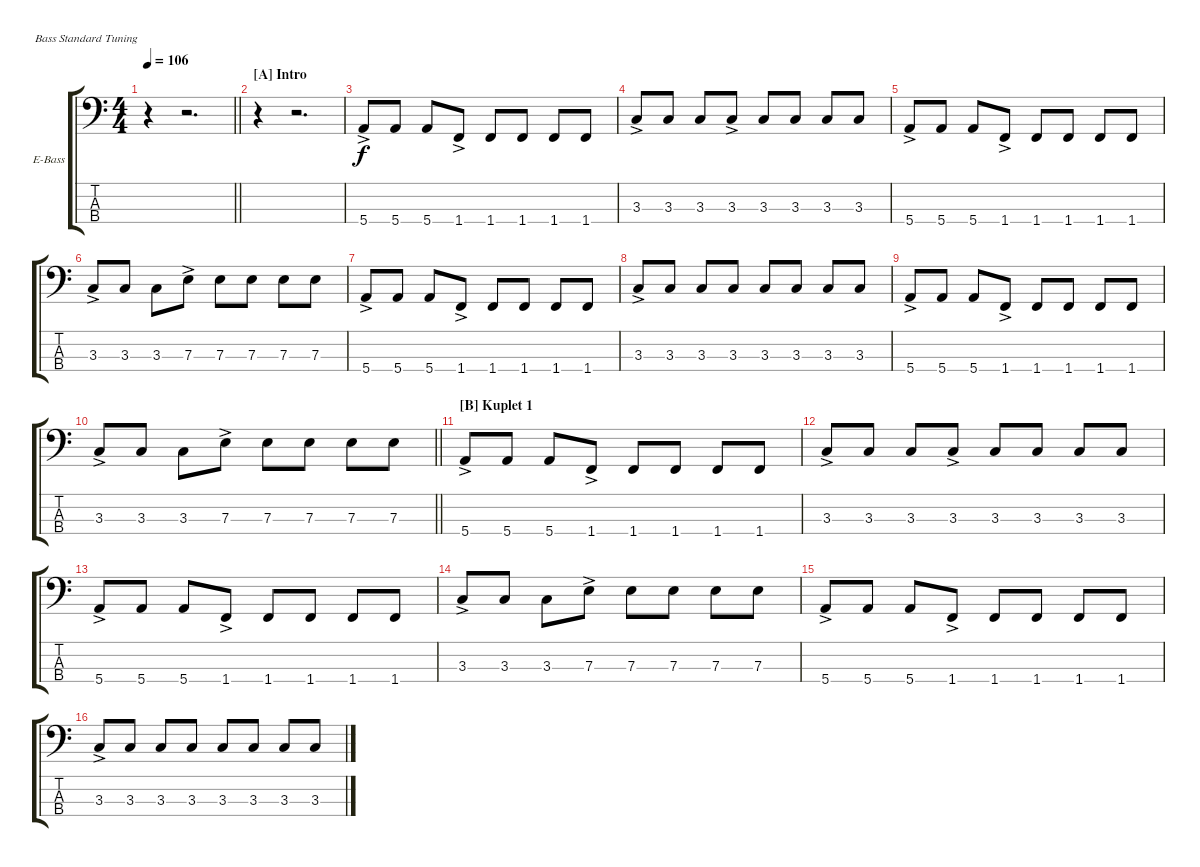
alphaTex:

\bracketExtendMode groupsimilarinstruments
\firstSystemTrackNameOrientation horizontal
\otherSystemsTrackNameOrientation horizontal
\track ("Bas | D. Sturchenko" "E-Bass") {instrument electricbasspick}
\staff {score tabs}
\tuning (G2 D2 A1 E1)
\ts (4 4)
\beaming (8 2 2 2 2)
\tempo 106
\clef f4
\barLineRight lightlight
\ks c
r.4{dy f instrument electricbasspick} r.2{d} |
\section ("A" "Intro")
r.4 r.2{d} |
5.4{ac}.8 5.4.8 5.4.8 1.4{ac}.8 1.4.8 1.4.8 1.4.8 1.4.8 |
3.3{ac}.8 3.3.8 3.3.8 3.3{ac}.8 3.3.8 3.3.8 3.3.8 3.3.8 |
5.4{ac}.8 5.4.8 5.4.8 1.4{ac}.8 1.4.8 1.4.8 1.4.8 1.4.8 |
3.3{ac}.8 3.3.8 3.3.8 7.3{ac}.8 7.3.8 7.3.8 7.3.8 7.3.8 |
5.4{ac}.8 5.4.8 5.4.8 1.4{ac}.8 1.4.8 1.4.8 1.4.8 1.4.8 |
3.3{ac}.8 3.3.8 3.3.8 3.3.8 3.3.8 3.3.8 3.3.8 3.3.8 |
5.4{ac}.8 5.4.8 5.4.8 1.4{ac}.8 1.4.8 1.4.8 1.4.8 1.4.8 |
\barLineRight lightlight
3.3{ac}.8 3.3.8 3.3.8 7.3{ac}.8 7.3.8 7.3.8 7.3.8 7.3.8 |
\section ("B" "Kuplet 1")
5.4{ac}.8 5.4.8 5.4.8 1.4{ac}.8 1.4.8 1.4.8 1.4.8 1.4.8 |
3.3{ac}.8 3.3.8 3.3.8 3.3{ac}.8 3.3.8 3.3.8 3.3.8 3.3.8 |
5.4{ac}.8 5.4.8 5.4.8 1.4{ac}.8 1.4.8 1.4.8 1.4.8 1.4.8 |
3.3{ac}.8 3.3.8 3.3.8 7.3{ac}.8 7.3.8 7.3.8 7.3.8 7.3.8 |
5.4{ac}.8 5.4.8 5.4.8 1.4{ac}.8 1.4.8 1.4.8 1.4.8 1.4.8 |
3.3{ac}.8 3.3.8 3.3.8 3.3.8 3.3.8 3.3.8 3.3.8 3.3.8
